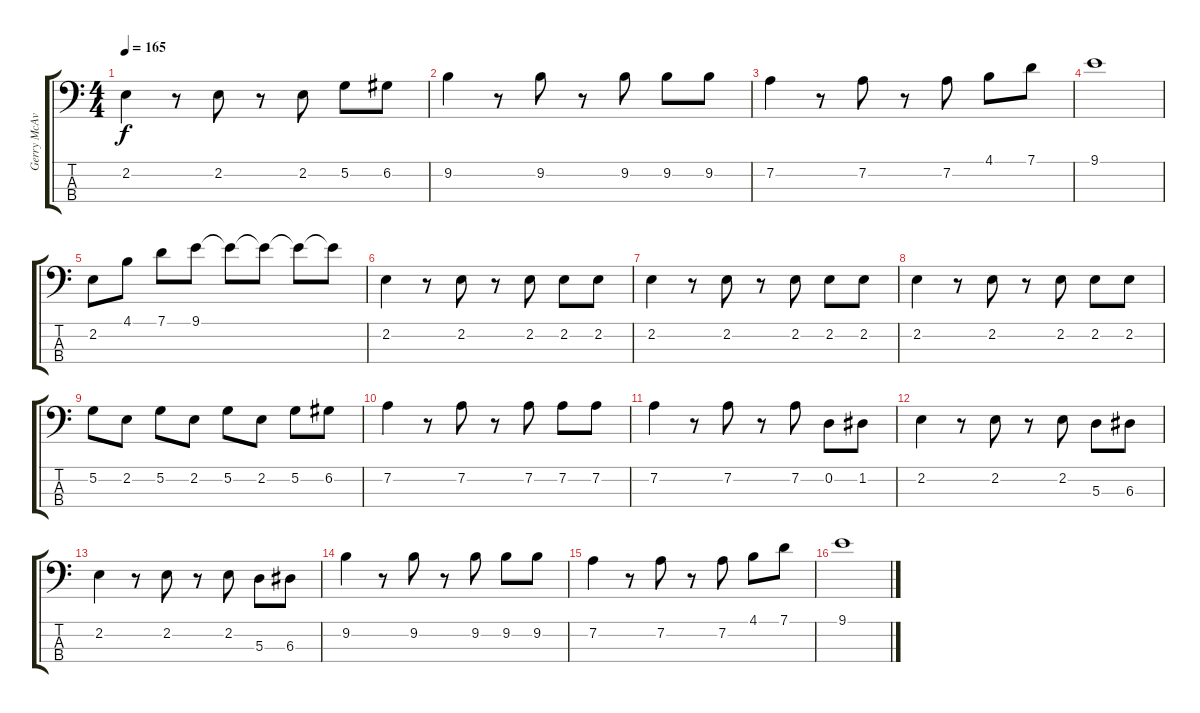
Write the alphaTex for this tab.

\track ("Gerry McAvoy" "Gerry McAv") {instrument electricbassfinger}
\staff {score tabs}
\tuning (G2 D2 A1 E1) {hide}
\ts (4 4)
\tempo 165
\clef f4
\ks c
2.2.4{dy f} r.8 2.2.8 r.8 2.2.8 5.2.8 6.2.8 |
9.2.4 r.8 9.2.8 r.8 9.2.8 9.2.8 9.2.8 |
7.2.4 r.8 7.2.8 r.8 7.2.8 4.1.8 7.1.8 |
9.1.1 |
2.2.8 4.1.8 7.1.8 9.1.8 9.1{t}.8 9.1{t}.8 9.1{t}.8 9.1{t}.8 |
2.2.4 r.8 2.2.8 r.8 2.2.8 2.2.8 2.2.8 |
2.2.4 r.8 2.2.8 r.8 2.2.8 2.2.8 2.2.8 |
2.2.4 r.8 2.2.8 r.8 2.2.8 2.2.8 2.2.8 |
5.2.8 2.2.8 5.2.8 2.2.8 5.2.8 2.2.8 5.2.8 6.2.8 |
7.2.4 r.8 7.2.8 r.8 7.2.8 7.2.8 7.2.8 |
7.2.4 r.8 7.2.8 r.8 7.2.8 0.2.8 1.2.8 |
2.2.4 r.8 2.2.8 r.8 2.2.8 5.3.8 6.3.8 |
2.2.4 r.8 2.2.8 r.8 2.2.8 5.3.8 6.3.8 |
9.2.4 r.8 9.2.8 r.8 9.2.8 9.2.8 9.2.8 |
7.2.4 r.8 7.2.8 r.8 7.2.8 4.1.8 7.1.8 |
9.1.1
